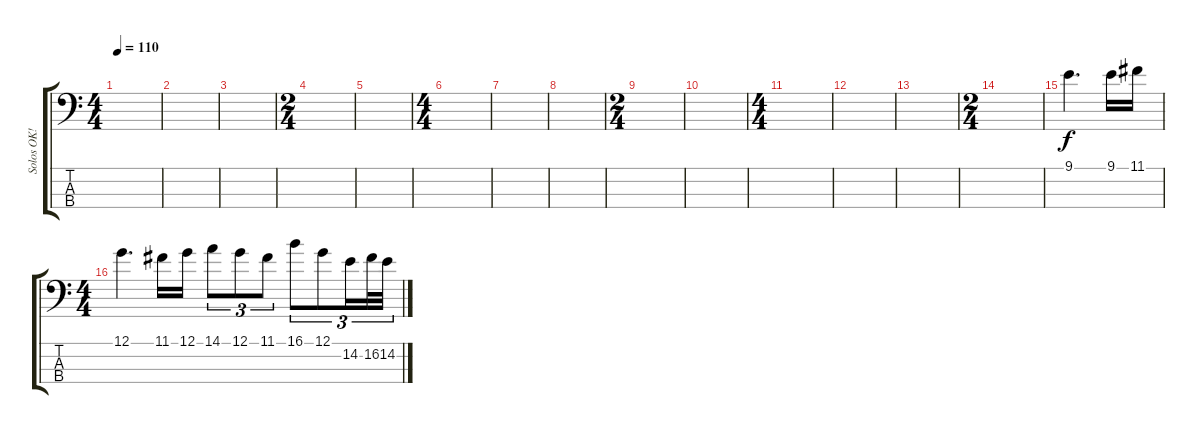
\track ("Solos OK!" "Solos OK!") {instrument electricbasspick}
\staff {score tabs}
\tuning (G2 D2 A1 E1) {hide}
\ts (4 4)
\tempo 110
\clef f4
\ks c
|
|
|
\ts (2 4)
|
|
\ts (4 4)
|
|
|
\ts (2 4)
|
|
\ts (4 4)
|
|
|
\ts (2 4)
|
9.1.4{d} 9.1.16 11.1.16 |
\ts (4 4)
12.1.4{d} 11.1.16 12.1.16 14.1.8{tu (3 2)} 12.1.8{tu (3 2)} 11.1.8{tu (3 2)} 16.1.8{tu (3 2)} 12.1.8{tu (3 2)} 14.2.16{tu (3 2)} 16.2.32{tu (3 2)} 14.2.32{tu (3 2)}
